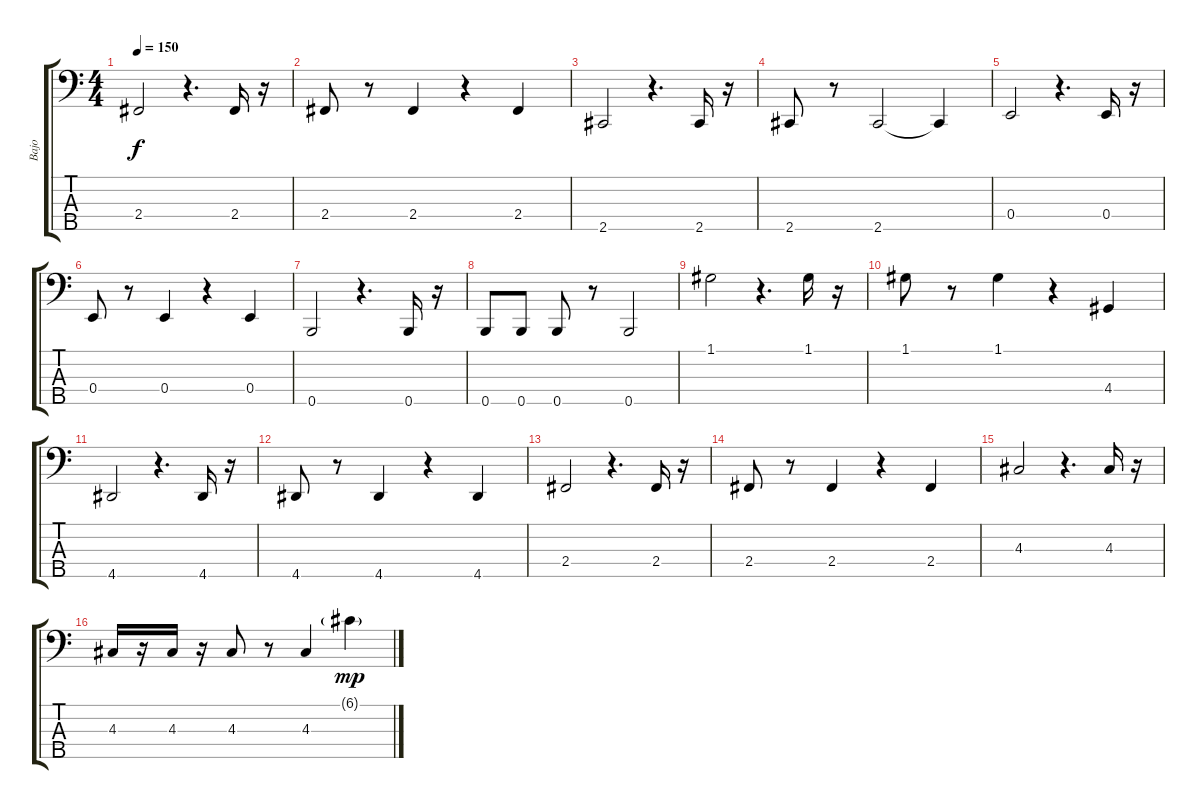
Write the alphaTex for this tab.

\track ("Bajo" "Bajo") {instrument electricbassfinger}
\staff {score tabs}
\tuning (G2 D2 A1 E1 B0) {hide}
\ts (4 4)
\tempo 150
\clef f4
\ks c
2.4.2{dy f} r.4{d} 2.4.16 r.16 |
2.4.8 r.8 2.4.4 r.4 2.4.4 |
2.5.2 r.4{d} 2.5.16 r.16 |
2.5.8 r.8 2.5.2 2.5{t}.4 |
0.4.2 r.4{d} 0.4.16 r.16 |
0.4.8 r.8 0.4.4 r.4 0.4.4 |
0.5.2 r.4{d} 0.5.16 r.16 |
0.5.8 0.5.8 0.5.8 r.8 0.5.2 |
1.1.2 r.4{d} 1.1.16 r.16 |
1.1.8 r.8 1.1.4 r.4 4.4.4 |
4.5.2 r.4{d} 4.5.16 r.16 |
4.5.8 r.8 4.5.4 r.4 4.5.4 |
2.4.2 r.4{d} 2.4.16 r.16 |
2.4.8 r.8 2.4.4 r.4 2.4.4 |
4.3.2 r.4{d} 4.3.16 r.16 |
4.3.16 r.16 4.3.16 r.16 4.3.8 r.8 4.3.4 6.1{g}.4{dy mp}
